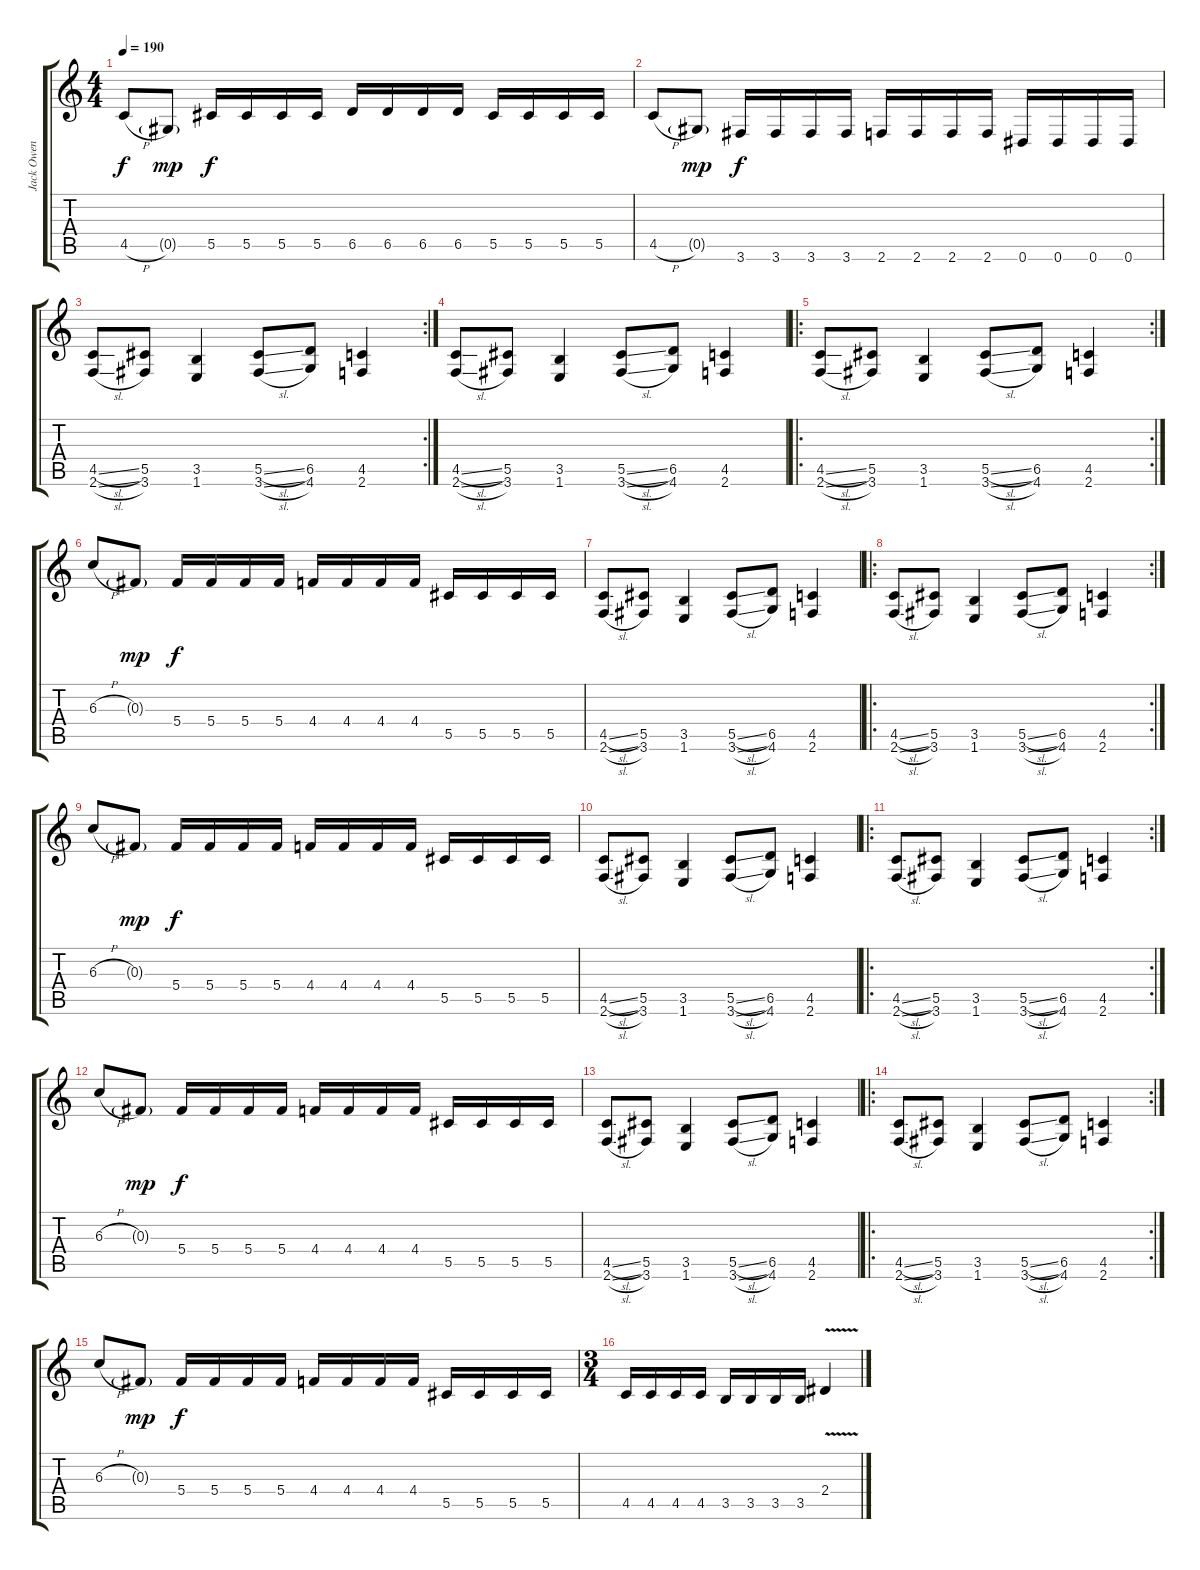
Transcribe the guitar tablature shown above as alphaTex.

\track ("Jack Owen" "Jack Owen") {instrument distortionguitar}
\staff {score tabs}
\tuning (Eb4 Bb3 Gb3 Db3 Ab2 Eb2) {hide}
\ts (4 4)
\tempo 190
\clef g2
\ks c
4.5{h}.8{dy f} 0.5{g}.8{dy mp} 5.5.16{dy f} 5.5.16 5.5.16 5.5.16 6.5.16 6.5.16 6.5.16 6.5.16 5.5.16 5.5.16 5.5.16 5.5.16 |
4.5{h}.8 0.5{g}.8{dy mp} 3.6.16{dy f} 3.6.16 3.6.16 3.6.16 2.6.16 2.6.16 2.6.16 2.6.16 0.6.16 0.6.16 0.6.16 0.6.16 |
\rc 2
(4.5{sl} 2.6{sl}).8 (5.5 3.6).8 (3.5 1.6).4 (5.5{sl} 3.6{sl}).8 (6.5 4.6).8 (4.5 2.6).4 |
(4.5{sl} 2.6{sl}).8 (5.5 3.6).8 (3.5 1.6).4 (5.5{sl} 3.6{sl}).8 (6.5 4.6).8 (4.5 2.6).4 |
\ro
\rc 2
(4.5{sl} 2.6{sl}).8 (5.5 3.6).8 (3.5 1.6).4 (5.5{sl} 3.6{sl}).8 (6.5 4.6).8 (4.5 2.6).4 |
6.3{h}.8 0.3{g}.8{dy mp} 5.4.16{dy f} 5.4.16 5.4.16 5.4.16 4.4.16 4.4.16 4.4.16 4.4.16 5.5.16 5.5.16 5.5.16 5.5.16 |
(4.5{sl} 2.6{sl}).8 (5.5 3.6).8 (3.5 1.6).4 (5.5{sl} 3.6{sl}).8 (6.5 4.6).8 (4.5 2.6).4 |
\ro
\rc 2
(4.5{sl} 2.6{sl}).8 (5.5 3.6).8 (3.5 1.6).4 (5.5{sl} 3.6{sl}).8 (6.5 4.6).8 (4.5 2.6).4 |
6.3{h}.8 0.3{g}.8{dy mp} 5.4.16{dy f} 5.4.16 5.4.16 5.4.16 4.4.16 4.4.16 4.4.16 4.4.16 5.5.16 5.5.16 5.5.16 5.5.16 |
(4.5{sl} 2.6{sl}).8 (5.5 3.6).8 (3.5 1.6).4 (5.5{sl} 3.6{sl}).8 (6.5 4.6).8 (4.5 2.6).4 |
\ro
\rc 2
(4.5{sl} 2.6{sl}).8 (5.5 3.6).8 (3.5 1.6).4 (5.5{sl} 3.6{sl}).8 (6.5 4.6).8 (4.5 2.6).4 |
6.3{h}.8 0.3{g}.8{dy mp} 5.4.16{dy f} 5.4.16 5.4.16 5.4.16 4.4.16 4.4.16 4.4.16 4.4.16 5.5.16 5.5.16 5.5.16 5.5.16 |
(4.5{sl} 2.6{sl}).8 (5.5 3.6).8 (3.5 1.6).4 (5.5{sl} 3.6{sl}).8 (6.5 4.6).8 (4.5 2.6).4 |
\ro
\rc 2
(4.5{sl} 2.6{sl}).8 (5.5 3.6).8 (3.5 1.6).4 (5.5{sl} 3.6{sl}).8 (6.5 4.6).8 (4.5 2.6).4 |
6.3{h}.8 0.3{g}.8{dy mp} 5.4.16{dy f} 5.4.16 5.4.16 5.4.16 4.4.16 4.4.16 4.4.16 4.4.16 5.5.16 5.5.16 5.5.16 5.5.16 |
\ts (3 4)
4.5.16 4.5.16 4.5.16 4.5.16 3.5.16 3.5.16 3.5.16 3.5.16 2.4{v}.4
